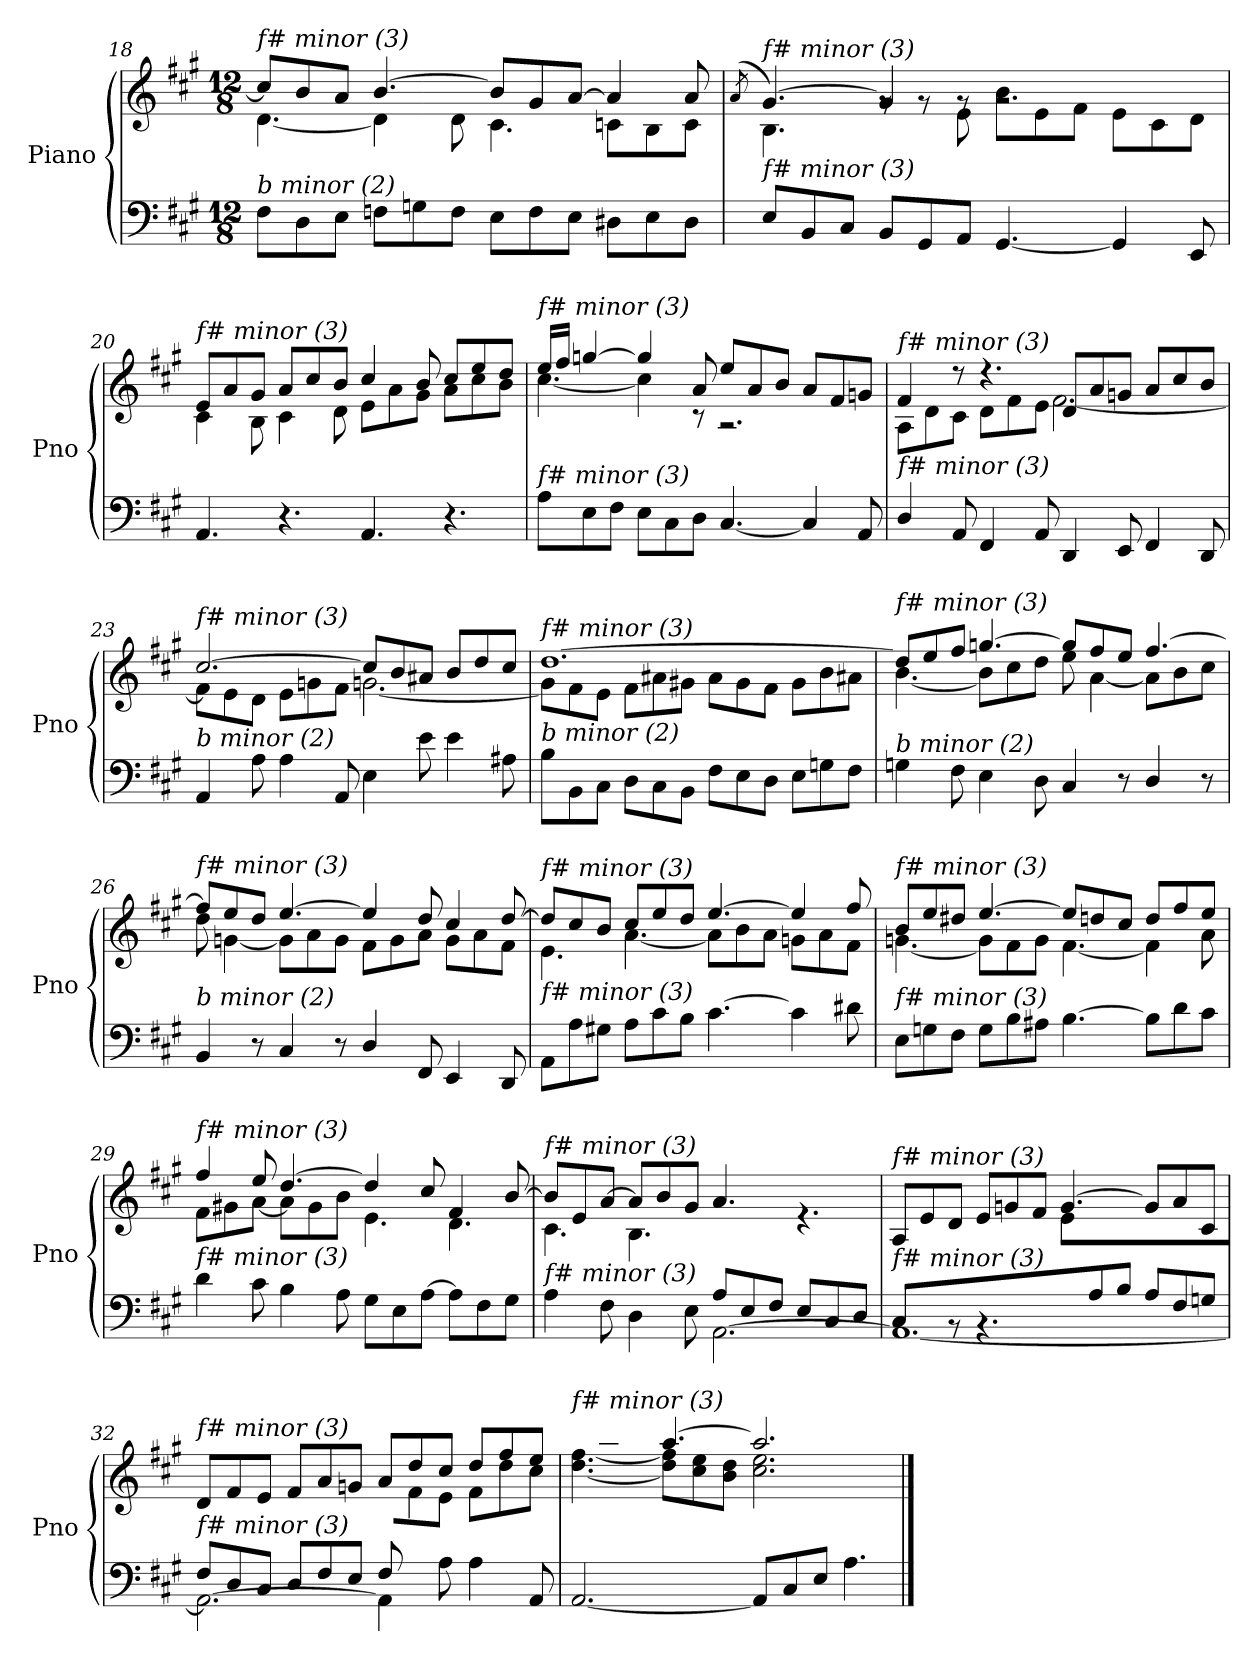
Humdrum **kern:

**kern	**kern
*part1	*part1
*staff2	*staff1
*I"Piano	*
*I'Pno	*
*clefF4	*clefG2
*k[f#c#g#]	*k[f#c#g#]
*M12/8	*M12/8
=18	=18
*	*^
!	!LO:TX:i:t=f# minor (3)	!
!LO:TX:i:t=b minor (2)	!	!
8F#\L	8cc#/L]	[4.d\
8D\	8b/	.
8E\J	8a/J	.
8Fn\L	[4.b/	4d\]
8Gn\	.	.
8F\J	.	8d\
8E\L	8b/L]	4.c#\
8F\	8g#/	.
8E\J	[8a/J	.
8D#X\L	4a/]	8cn\L
8E\	.	8B\
8D#\J	8a/	8c\J
*	*v	*v
!!LO:LB:g=z
=19	=19
.	(>8qa/
*^	*^
*	*	*	*^
!	!	!LO:TX:i:t=f# minor (3)	!	!
!LO:TX:i:t=f# minor (3)	!	!	!	!
2ryy	8E/L	[4.g#/)	4.B\	8a!yy
.	8BB/	.	.	2g#!yy
.	8C#/J	.	.	.
.	8BB/L	4g#/]	8rg	.
8ryy	8GG#/	.	8rg	.
2..ryy	8AA/J	8rg	8e\	2..ryy
.	[4.GG#/	2.rg	8b\L	.
.	.	.	8e\	.
.	.	.	8f#\J	.
.	4GG#/]	.	8e\L	.
.	.	.	8c#\	.
.	8EE/	.	8d\J	.
*	*	*	*v	*v
=20	=20	=20	=20
!	!	!LO:TX:i:t=f# minor (3)	!
!LO:TX:i:t=f# minor (3)	!	!	!
*v	*v	*	*
4.AA/	8e/L	4c#\
.	8a/	.
.	8g#/J	8B\
4.r	8a/L	4c#\
.	8cc#/	.
.	8b/J	8d\
4.AA/	4cc#/	8e\L
.	.	8a\
.	8b/	8g#\J
4.r	8cc#/L	8a\L
.	8ee/	8cc#\
.	8dd/J	8b\J
=21	=21	=21
!	!LO:TX:i:t=f# minor (3)	!
!LO:TX:i:t=f# minor (3)	!	!
8A\L	16ee/LL	[4.cc#\
.	16ff#/JJ	.
8E\	[4ggn/	.
8F#\J	.	.
8E\L	4gg/]	4cc#\]
8C#\	.	.
8D\J	8a/	8r
[4.C#/	8ee/L	2.r
.	8a/	.
.	8b/J	.
4C#/]	8a/L	.
.	8f#/	.
8AA/	8gn/J	.
!!LO:LB:g=z	!!
=22	=22	=22
!	!LO:TX:i:t=f# minor (3)	!
!LO:TX:i:t=f# minor (3)	!	!
4D/	4f#/	8A\L
.	.	8d\
8AA/	8r	8c#\J
4FF#/	4.r	8d\L
.	.	8f#\
8AA/	.	8e\J
4DD/	8d/L	[2.f#\
.	8a/	.
8EE/	8gn/J	.
4FF#/	8a/L	.
.	8cc#/	.
8DD/	8b/J	.
=23	=23	=23
!	!LO:TX:i:t=f# minor (3)	!
!LO:TX:i:t=b minor (2)	!	!
4AA/	[2.cc#/	8f#\L]
.	.	8e\
8A\	.	8d\J
4A\	.	8e\L
.	.	8gn\
8AA/	.	8f#\J
4E\	8cc#/L]	[2.gn\
.	8b/	.
8e\	8a#X/J	.
4e\	8b/L	.
.	8dd/	.
8A#X\	8cc#/J	.
=24	=24	=24
!	!LO:TX:i:t=f# minor (3)	!
!LO:TX:i:t=b minor (2)	!	!
8B\L	[1.dd	8g\L]
8BB\	.	8f#\
8C#\J	.	8e\J
8D\L	.	8f#\L
8C#\	.	8a#X\
8BB\J	.	8g#X\J
8F#\L	.	8a#\L
8E\	.	8g#\
8D\J	.	8f#\J
8E\L	.	8g#\L
8Gn\	.	8b\
8F#\J	.	8a#X\J
!!LO:LB:g=z	!!
=25	=25	=25
!	!LO:TX:i:t=f# minor (3)	!
!LO:TX:i:t=b minor (2)	!	!
4Gn\	8dd/L]	[4.b\
.	8ee/	.
8F#\	8ff#/J	.
4E\	[4.ggn/	8b\L]
.	.	8cc#\
8D\	.	8dd\J
4C#/	8gg/L]	8ee\
.	8ff#/	[4a\
8r	8ee/J	.
4D/	[4.ff#/	8a\L]
.	.	8b\
8r	.	8cc#\J
=26	=26	=26
!	!LO:TX:i:t=f# minor (3)	!
!LO:TX:i:t=b minor (2)	!	!
4BB/	8ff#/L]	8dd\
.	8ee/	[4gn\
8r	8dd/J	.
4C#/	[4.ee/	8g\L]
.	.	8a\
8r	.	8g\J
4D/	4ee/]	8f#\L
.	.	8g\
8FF#/	8dd/	8a\J
4EE/	4cc#/	8g\L
.	.	8a\
8DD/	[8dd/	8f#\J
=27	=27	=27
!	!LO:TX:i:t=f# minor (3)	!
!LO:TX:i:t=f# minor (3)	!	!
8AA\L	8dd/L]	4.e\
8A\	8cc#/	.
8G#X\J	8b/J	.
8A\L	8cc#/L	[4.a\
8c#\	8ee/	.
8B\J	8dd/J	.
[4.c#\	[4.ee/	8a\L]
.	.	8b\
.	.	8a\J
4c#\]	4ee/]	8gn\L
.	.	8a\
8d#X\	8ff#/	8f#\J
!!LO:LB:g=z	!!
=28	=28	=28
!	!LO:TX:i:t=f# minor (3)	!
!LO:TX:i:t=f# minor (3)	!	!
8E\L	8b/L	[4.gn\
8Gn\	8ee/	.
8F#\J	8dd#X/J	.
8G\L	[4.ee/	8g\L]
8B\	.	8f#\
8A#X\J	.	8g\J
[4.B\	8ee/L]	[4.f#\
.	8ddn/	.
.	8cc#/J	.
8B\L]	8dd/L	4f#\]
8d\	8ff#/	.
8c#\J	8ee/J	8a\
=29	=29	=29
!	!LO:TX:i:t=f# minor (3)	!
!LO:TX:i:t=f# minor (3)	!	!
4d\	4ff#/	8f#\L
.	.	8g#X\
8c#\	8ee/	[8a\J
4B\	[4.dd/	8a\L]
.	.	8g#\
8A\	.	8b\J
8G#\L	4dd/]	4.e\
8E\	.	.
[8A\J	8cc#/	.
8A\L]	4f#/	4.d\
8F#\	.	.
8G#\J	[8b/	.
=30	=30	=30
*^	*	*^
*	*^	*	*	*
!	!	!	!LO:TX:i:t=f# minor (3)	!	!
!LO:TX:i:t=f# minor (3)	!	!	!	!	!
2.ryy	4A\	2.ryy	8b/L]	4.c#\	2.ryy
.	.	.	8e/	.	.
.	8F#\	.	[8a/J	.	.
.	4D\	.	8a/L]	4.B\	.
.	.	.	8b/	.	.
.	8E\	.	8g#/J	.	.
2.ryy	8A/L	[2.AA\	4.a/	2.ryy	2.ryy
.	8E/	.	.	.	.
.	8F#/J	.	.	.	.
.	8E/L	.	4.re	.	.
.	8C#/	.	.	.	.
.	8D/J	.	.	.	.
*	*v	*v	*	*	*
*	*	*	*v	*v
!!LO:LB:g=z
=31	=31	=31	=31
!	!	!LO:TX:i:t=f# minor (3)	!
!LO:TX:i:t=f# minor (3)	!	!	!
4C#/	1.AA_	8A/L	2.ryy
.	.	8e/	.
8rBB	.	8d/J	.
4.rBB	.	8e/L	.
.	.	8gn/	.
.	.	8f#/J	.
8ryy	.	[4.g/	8e\L
8A/	.	.	2ryy
8B/J	.	.	.
8A/L	.	8g/L]	.
8F#/	.	8a/	.
8Gn/J	.	8c#/J	8ryy
=32	=32	=32	=32
*	*^	*	*^
!	!	!	!LO:TX:i:t=f# minor (3)	!	!
!LO:TX:i:t=f# minor (3)	!	!	!	!	!
2.ryy	8F#/L	2.AA\_	8d/L	2.ryy	1ryy
.	8D/	.	8f#/	.	.
.	8C#/J	.	8e/J	.	.
.	8D/L	.	8f#/L	.	.
.	8F#/	.	8a/	.	.
.	8E/J	.	8gn/J	.	.
8F#/L	4ryy	4AA\]	8a/L	8ryy	.
2ryy	.	.	8dd/	8f#\	.
.	8A\	2ryy	8cc#/J	8e\J	2ryy
.	4A\	.	8dd/L	8f#\L	.
.	.	.	8ff#/	8dd\	.
8ryy	8AA/	.	8ee/J	8cc#\J	.
*	*v	*v	*	*	*
*	*	*	*v	*v
=33	=33	=33	=33
!	!	!LO:TX:i:t=f# minor (3)	!
!LO:TX:i:t=f# minor (3)	!	!	!
*v	*v	*	*
[2.AA/	8ff#/Lyy	[4.dd\ [4.ff#\
.	8aa/	.
.	8gg#/J	.
.	[4.aa/	8dd\] 8ff#\]L
.	.	8cc#\ 8ee\
.	.	8b\ 8dd\J
8AA/L]	2.aa/]	2.cc#\ 2.ee\
8C#/	.	.
8E/J	.	.
4.A\	.	.
*	*v	*v
==	==
*-	*-
